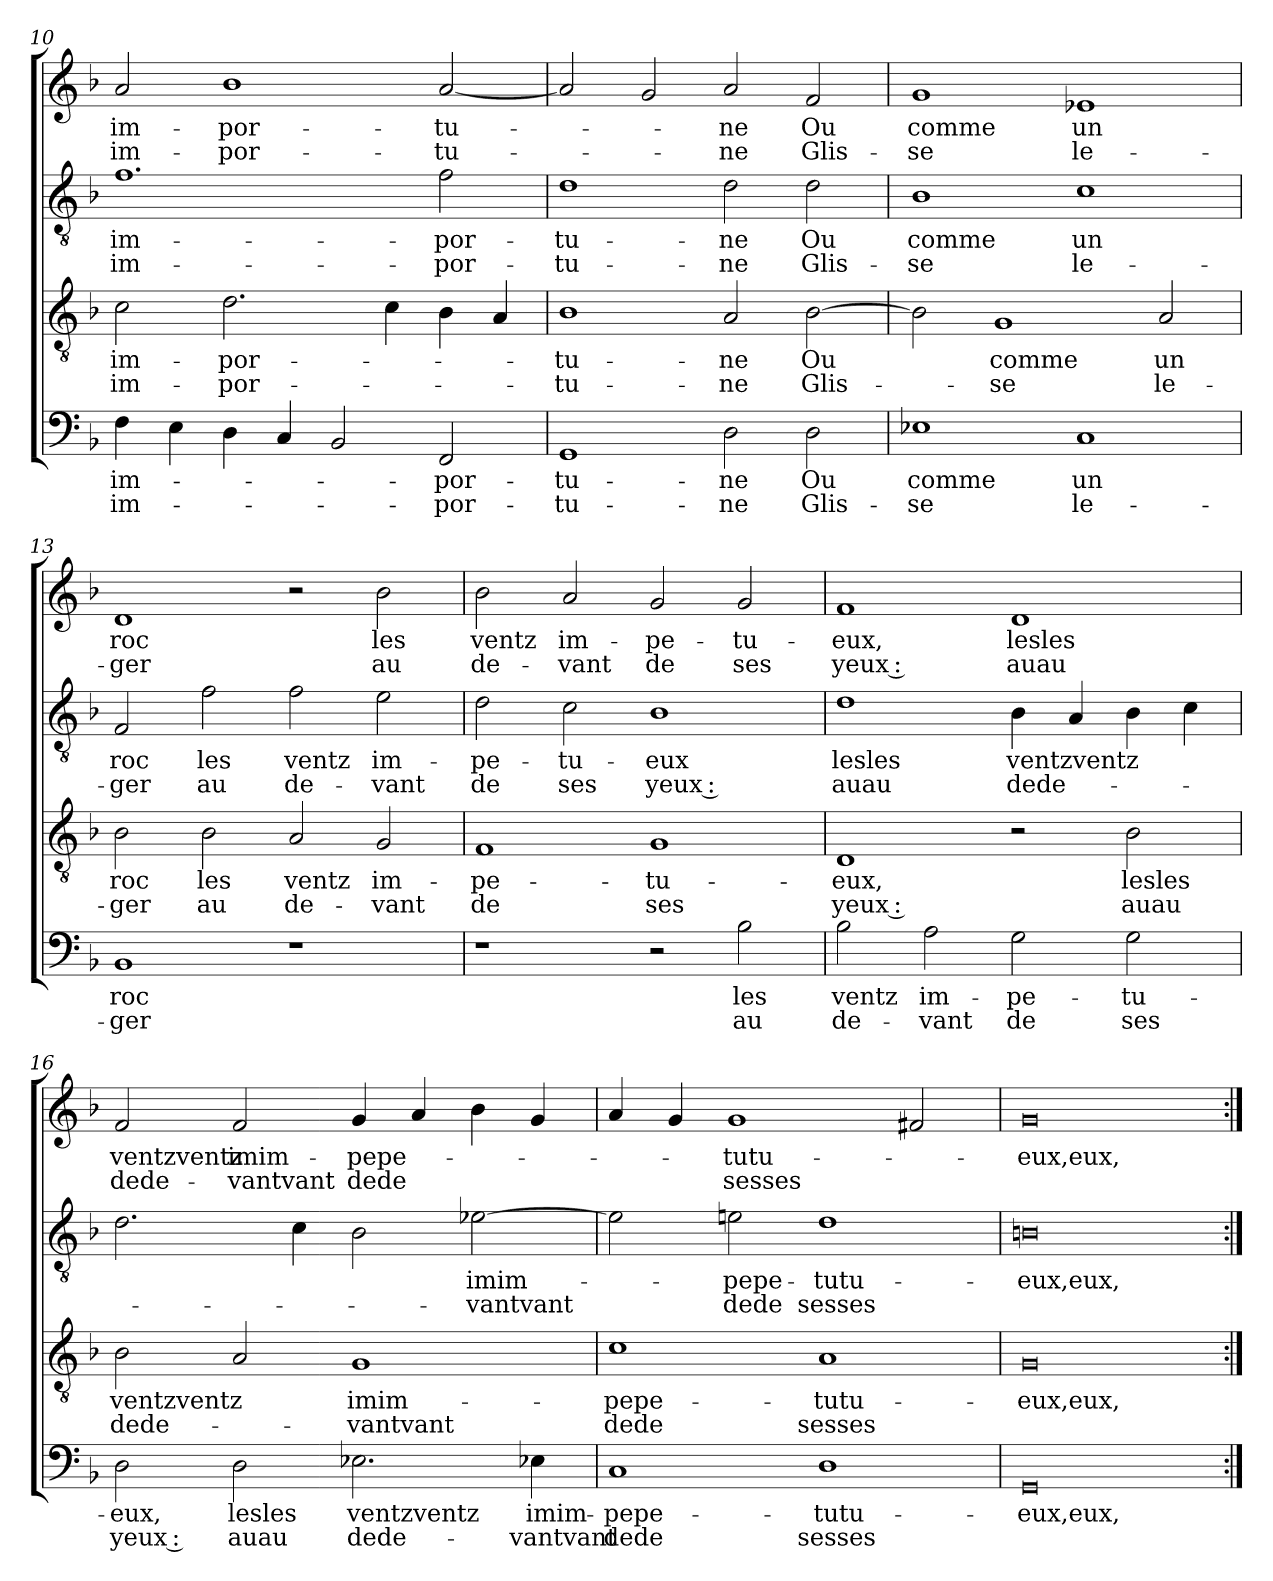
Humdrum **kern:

**kern	**text	**text	**kern	**text	**text	**kern	**text	**text	**kern	**text	**text
*part4	*part4	*part4	*part3	*part3	*part3	*part2	*part2	*part2	*part1	*part1	*part1
*staff4	*staff4	*staff4	*staff3	*staff3	*staff3	*staff2	*staff2	*staff2	*staff1	*staff1	*staff1
*clefF4	*	*	*clefGv2	*	*	*clefGv2	*	*	*clefG2	*	*
*k[b-]	*	*	*k[b-]	*	*	*k[b-]	*	*	*k[b-]	*	*
=10	=10	=10	=10	=10	=10	=10	=10	=10	=10	=10	=10
4F	im-	im-	2c	im-	im-	1.f	im-	im-	2a	im-	im-
4E	.	.	.	.	.	.	.	.	.	.	.
4D	.	.	2.d	-por-	-por-	.	.	.	1b-	-por-	-por-
4C	.	.	.	.	.	.	.	.	.	.	.
2BB-	.	.	.	.	.	.	.	.	.	.	.
.	.	.	4c	.	.	.	.	.	.	.	.
2FF	-por-	-por-	4B-	.	.	2f	-por-	-por-	[2a	-tu-	-tu-
.	.	.	4A	.	.	.	.	.	.	.	.
=11	=11	=11	=11	=11	=11	=11	=11	=11	=11	=11	=11
1GG	-tu-	-tu-	1B-	-tu-	-tu-	1d	-tu-	-tu-	2a]	.	.
.	.	.	.	.	.	.	.	.	2g	.	.
2D	-ne	-ne	2A	-ne	-ne	2d	-ne	-ne	2a	-ne	-ne
2D	Ou	Glis-	[2B-	Ou	Glis-	2d	Ou	Glis-	2f	Ou	Glis-
=12	=12	=12	=12	=12	=12	=12	=12	=12	=12	=12	=12
1E-X	comme	-se	2B-]	.	.	1B-	comme	-se	1g	comme	-se
.	.	.	1G	comme	-se	.	.	.	.	.	.
1C	un	le-	.	.	.	1c	un	le-	1e-X	un	le-
.	.	.	2A	un	le-	.	.	.	.	.	.
=13	=13	=13	=13	=13	=13	=13	=13	=13	=13	=13	=13
1BB-	roc	-ger	2B-	roc	-ger	2F	roc	-ger	1d	roc	-ger
.	.	.	2B-	les	au	2f	les	au	.	.	.
1r	.	.	2A	ventz	de-	2f	ventz	de-	2r	.	.
.	.	.	2G	im-	-vant	2e	im-	-vant	2b-	les	au
!!LO:PB:g=z
=14	=14	=14	=14	=14	=14	=14	=14	=14	=14	=14	=14
1r	.	.	1F	-pe-	de	2d	-pe-	de	2b-	ventz	de-
.	.	.	.	.	.	2c	-tu-	ses	2a	im-	-vant
2r	.	.	1G	-tu-	ses	1B-	-eux	yeux :	2g	-pe-	de
2B-	les	au	.	.	.	.	.	.	2g	-tu-	ses
=15	=15	=15	=15	=15	=15	=15	=15	=15	=15	=15	=15
2B-	ventz	de-	1D	-eux,	yeux :	1d	lesles	auau	1f	-eux,	yeux :
2A	im-	-vant	.	.	.	.	.	.	.	.	.
2G	-pe-	de	2r	.	.	4B-	ventzventz	dede-	1d	lesles	auau
.	.	.	.	.	.	4A	.	.	.	.	.
2G	-tu-	ses	2B-	lesles	auau	4B-	.	.	.	.	.
.	.	.	.	.	.	4c	.	.	.	.	.
=16	=16	=16	=16	=16	=16	=16	=16	=16	=16	=16	=16
2D	-eux,	yeux :	2B-	ventzventz	dede-	2.d	.	.	2f	ventzventz	dede-
2D	lesles	auau	2A	.	.	.	.	.	2f	imim-	-vantvant
.	.	.	.	.	.	4c	.	.	.	.	.
2.E-X	ventzventz	dede-	1G	imim-	-vantvant	2B-	.	.	4g	-pepe-	dede
.	.	.	.	.	.	.	.	.	4a	.	.
.	.	.	.	.	.	[2e-X	imim-	-vantvant	4b-	.	.
4E-X	imim-	-vantvant	.	.	.	.	.	.	4g	.	.
=17	=17	=17	=17	=17	=17	=17	=17	=17	=17	=17	=17
1C	-pepe-	dede	1c	-pepe-	dede	2e-]	.	.	4a	.	.
.	.	.	.	.	.	.	.	.	4g	.	.
.	.	.	.	.	.	2e	-pepe-	dede	1g	-tutu-	sesses
1D	-tutu-	sesses	1A	-tutu-	sesses	1d	-tutu-	sesses	.	.	.
.	.	.	.	.	.	.	.	.	2f#X	.	.
=18	=18	=18	=18	=18	=18	=18	=18	=18	=18	=18	=18
0GG	-eux,eux,	.	0G	-eux,eux,	.	0Bn	-eux,eux,	.	0g	-eux,eux,	.
=:|!	=:|!	=:|!	=:|!	=:|!	=:|!	=:|!	=:|!	=:|!	=:|!	=:|!	=:|!
*-	*-	*-	*-	*-	*-	*-	*-	*-	*-	*-	*-
